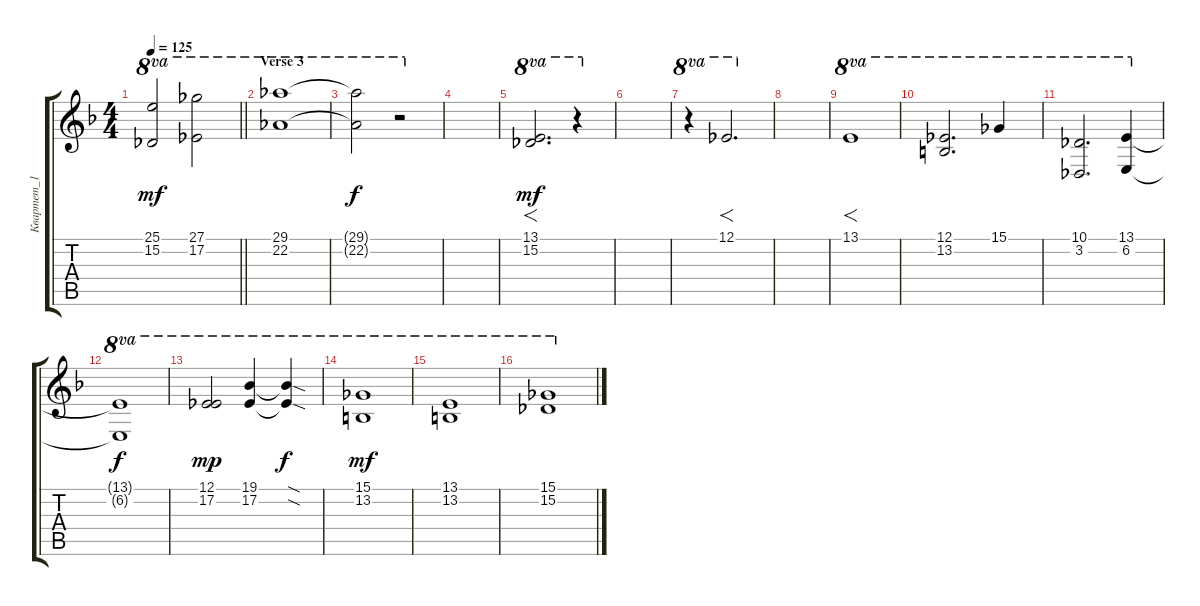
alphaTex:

\track ("Квартет_1" "Квартет_1") {instrument stringensemble2}
\staff {score tabs}
\tuning (Eb4 Bb3 Gb3 Db3 Ab2 Db2) {hide}
\ts (4 4)
\tempo 125
\clef g2
\barLineRight lightlight
\ks dminor
(25.1 15.2).2{ot 8va dy mf} (27.1 17.2).2{ot 8va} |
\section ("" "Verse 3")
(29.1 22.2).1{ot 8va} |
(29.1{t} 22.2{t}).2{ot 8va dy f volume 0} r.2{ot 8va} |
|
(13.1 15.2).2{f d ot 8va dy mf} r.4{ot 8va} |
|
r.4{ot 8va} 12.1.2{f d ot 8va} |
|
13.1.1{f ot 8va} |
(12.1 13.2).2{d ot 8va} 15.1.4{ot 8va} |
(10.1 3.2).2{d ot 8va} (13.1 6.2).4{ot 8va} |
(13.1{t} 6.2{t}).1{ot 8va dy f} |
(12.1 17.2).2{ot 8va dy mp} (19.1 17.2).4{ot 8va} (19.1{sod t} 17.2{sod t}).4{ot 8va dy f} |
(15.1 13.2).1{ot 8va dy mf} |
(13.1 13.2).1{ot 8va} |
(15.1 15.2).1{ot 8va}
